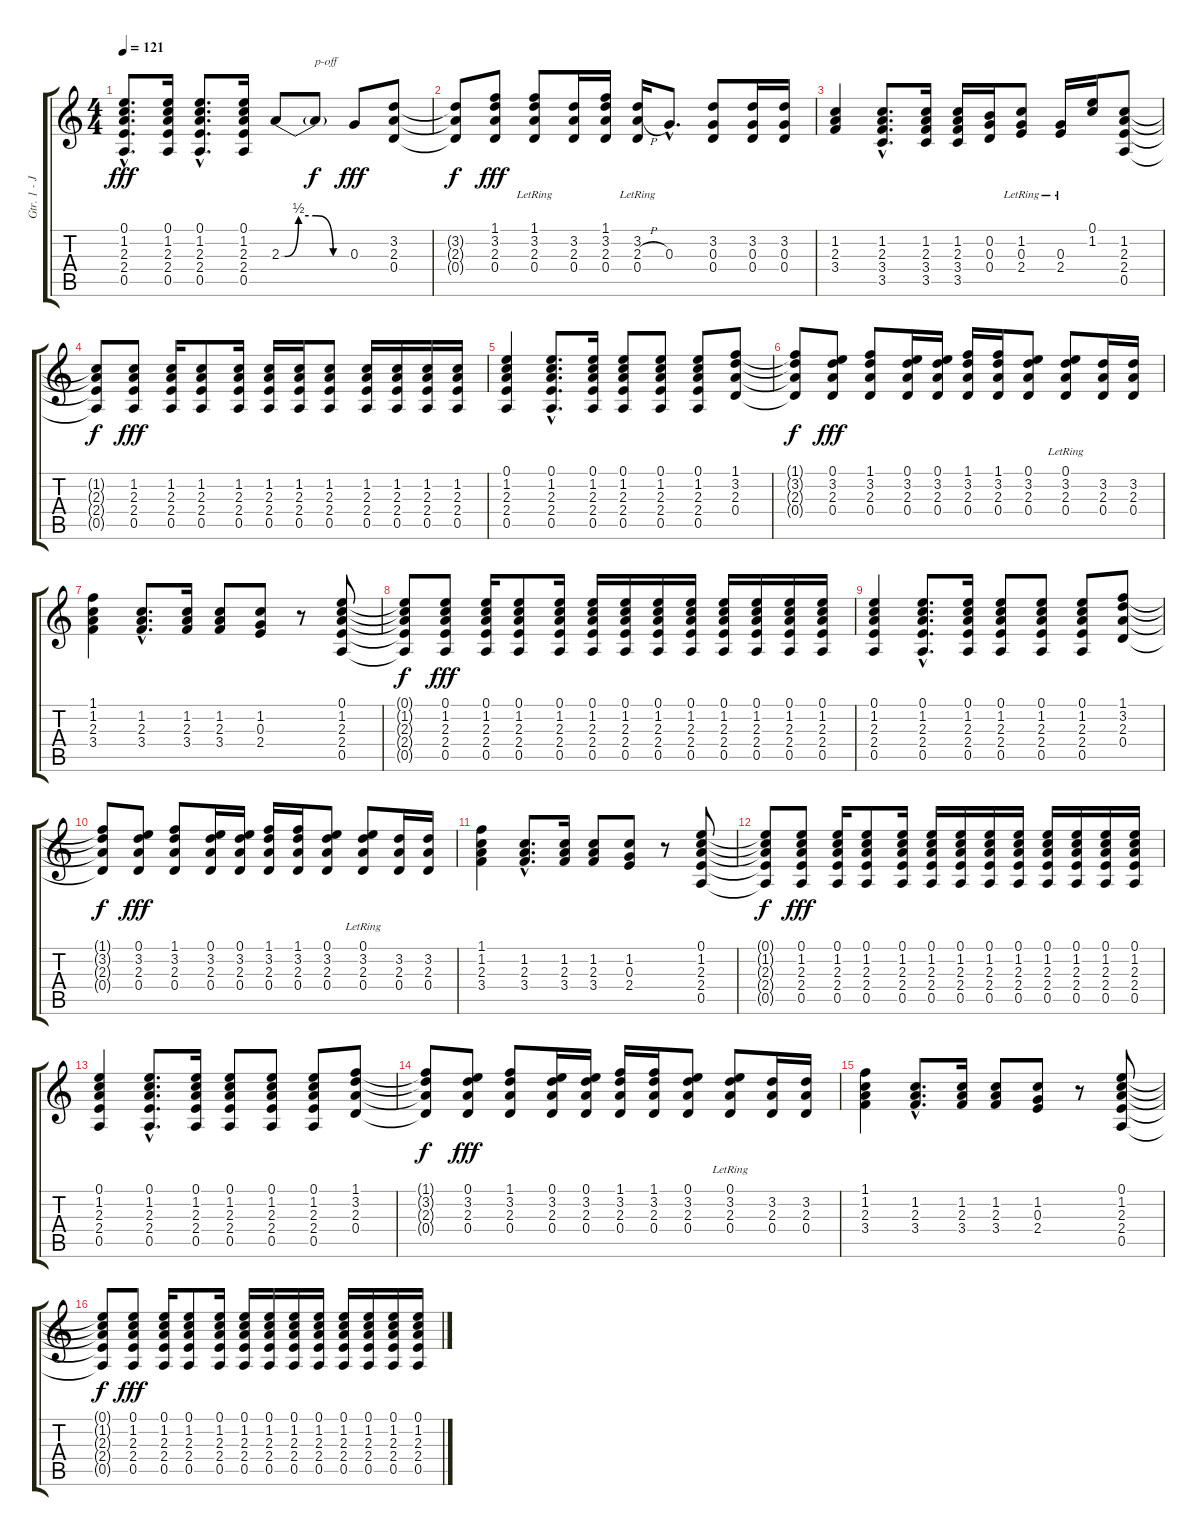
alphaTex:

\track ("Gtr. 1 - John " "Gtr. 1 - J") {instrument overdrivenguitar}
\staff {score tabs}
\tuning (E4 B3 G3 D3 A2 E2) {hide}
\ts (4 4)
\tempo 121
\clef g2
\ks c
(0.1{hac} 1.2{hac} 2.3{hac} 2.4{hac} 0.5{hac}).8{d dy fff instrument overdrivenguitar} (0.1 1.2 2.3 2.4 0.5).16 (0.1{hac} 1.2{hac} 2.3{hac} 2.4{hac} 0.5{hac}).8{d} (0.1 1.2 2.3 2.4 0.5).16 2.3{be (custom 0 0 3 0 15 2 30 2 45 0 60 0)}.8 2.3{t}.8{txt "p-off" dy f} 0.3.8{dy fff} (3.2 2.3 0.4).8 |
(3.2{t} 2.3{t} 0.4{t}).8{dy f} (1.1 3.2 2.3 0.4).8{dy fff} (1.1{lr} 3.2 2.3 0.4).8 (3.2 2.3 0.4).16 (1.1 3.2 2.3 0.4).16 (3.2{lr} 2.3{h} 0.4{lr}).16 0.3{hac}.8{d} (3.2 0.3 0.4).8 (3.2 0.3 0.4).16 (3.2 0.3 0.4).16 |
(1.2 2.3 3.4).4 (1.2{hac} 2.3{hac} 3.4{hac} 3.5{hac}).8{d} (1.2 2.3 3.4 3.5).16 (1.2 2.3 3.4 3.5).16 (0.2 0.3 0.4).16 (1.2{lr} 0.3 2.4).8 (0.3{lr} 2.4{lr}).16 (0.1 1.2).16 (1.2 2.3 2.4 0.5).8 |
(1.2{t} 2.3{t} 2.4{t} 0.5{t}).8{dy f} (1.2 2.3 2.4 0.5).8{dy fff} (1.2 2.3 2.4 0.5).16 (1.2 2.3 2.4 0.5).8 (1.2 2.3 2.4 0.5).16 (1.2 2.3 2.4 0.5).16 (1.2 2.3 2.4 0.5).16 (1.2 2.3 2.4 0.5).8 (1.2 2.3 2.4 0.5).16 (1.2 2.3 2.4 0.5).16 (1.2 2.3 2.4 0.5).16 (1.2 2.3 2.4 0.5).16 |
(0.1 1.2 2.3 2.4 0.5).4 (0.1{hac} 1.2{hac} 2.3{hac} 2.4{hac} 0.5{hac}).8{d} (0.1 1.2 2.3 2.4 0.5).16 (0.1 1.2 2.3 2.4 0.5).8 (0.1 1.2 2.3 2.4 0.5).8 (0.1 1.2 2.3 2.4 0.5).8 (1.1 3.2 2.3 0.4).8 |
(1.1{t} 3.2{t} 2.3{t} 0.4{t}).8{dy f} (0.1 3.2 2.3 0.4).8{dy fff} (1.1 3.2 2.3 0.4).8 (0.1 3.2 2.3 0.4).16 (0.1 3.2 2.3 0.4).16 (1.1 3.2 2.3 0.4).16 (1.1 3.2 2.3 0.4).16 (0.1 3.2 2.3 0.4).8 (0.1{lr} 3.2 2.3 0.4).8 (3.2 2.3 0.4).16 (3.2 2.3 0.4).16 |
(1.1 1.2 2.3 3.4).4 (1.2{hac} 2.3{hac} 3.4{hac}).8{d} (1.2 2.3 3.4).16 (1.2 2.3 3.4).8 (1.2 0.3 2.4).8 r.8 (0.1 1.2 2.3 2.4 0.5).8 |
(0.1{t} 1.2{t} 2.3{t} 2.4{t} 0.5{t}).8{dy f} (0.1 1.2 2.3 2.4 0.5).8{dy fff} (0.1 1.2 2.3 2.4 0.5).16 (0.1 1.2 2.3 2.4 0.5).8 (0.1 1.2 2.3 2.4 0.5).16 (0.1 1.2 2.3 2.4 0.5).16 (0.1 1.2 2.3 2.4 0.5).16 (0.1 1.2 2.3 2.4 0.5).16 (0.1 1.2 2.3 2.4 0.5).16 (0.1 1.2 2.3 2.4 0.5).16 (0.1 1.2 2.3 2.4 0.5).16 (0.1 1.2 2.3 2.4 0.5).16 (0.1 1.2 2.3 2.4 0.5).16 |
(0.1 1.2 2.3 2.4 0.5).4 (0.1{hac} 1.2{hac} 2.3{hac} 2.4{hac} 0.5{hac}).8{d} (0.1 1.2 2.3 2.4 0.5).16 (0.1 1.2 2.3 2.4 0.5).8 (0.1 1.2 2.3 2.4 0.5).8 (0.1 1.2 2.3 2.4 0.5).8 (1.1 3.2 2.3 0.4).8 |
(1.1{t} 3.2{t} 2.3{t} 0.4{t}).8{dy f} (0.1 3.2 2.3 0.4).8{dy fff} (1.1 3.2 2.3 0.4).8 (0.1 3.2 2.3 0.4).16 (0.1 3.2 2.3 0.4).16 (1.1 3.2 2.3 0.4).16 (1.1 3.2 2.3 0.4).16 (0.1 3.2 2.3 0.4).8 (0.1{lr} 3.2 2.3 0.4).8 (3.2 2.3 0.4).16 (3.2 2.3 0.4).16 |
(1.1 1.2 2.3 3.4).4 (1.2{hac} 2.3{hac} 3.4{hac}).8{d} (1.2 2.3 3.4).16 (1.2 2.3 3.4).8 (1.2 0.3 2.4).8 r.8 (0.1 1.2 2.3 2.4 0.5).8 |
(0.1{t} 1.2{t} 2.3{t} 2.4{t} 0.5{t}).8{dy f} (0.1 1.2 2.3 2.4 0.5).8{dy fff} (0.1 1.2 2.3 2.4 0.5).16 (0.1 1.2 2.3 2.4 0.5).8 (0.1 1.2 2.3 2.4 0.5).16 (0.1 1.2 2.3 2.4 0.5).16 (0.1 1.2 2.3 2.4 0.5).16 (0.1 1.2 2.3 2.4 0.5).16 (0.1 1.2 2.3 2.4 0.5).16 (0.1 1.2 2.3 2.4 0.5).16 (0.1 1.2 2.3 2.4 0.5).16 (0.1 1.2 2.3 2.4 0.5).16 (0.1 1.2 2.3 2.4 0.5).16 |
(0.1 1.2 2.3 2.4 0.5).4 (0.1{hac} 1.2{hac} 2.3{hac} 2.4{hac} 0.5{hac}).8{d} (0.1 1.2 2.3 2.4 0.5).16 (0.1 1.2 2.3 2.4 0.5).8 (0.1 1.2 2.3 2.4 0.5).8 (0.1 1.2 2.3 2.4 0.5).8 (1.1 3.2 2.3 0.4).8 |
(1.1{t} 3.2{t} 2.3{t} 0.4{t}).8{dy f} (0.1 3.2 2.3 0.4).8{dy fff} (1.1 3.2 2.3 0.4).8 (0.1 3.2 2.3 0.4).16 (0.1 3.2 2.3 0.4).16 (1.1 3.2 2.3 0.4).16 (1.1 3.2 2.3 0.4).16 (0.1 3.2 2.3 0.4).8 (0.1{lr} 3.2 2.3 0.4).8 (3.2 2.3 0.4).16 (3.2 2.3 0.4).16 |
(1.1 1.2 2.3 3.4).4 (1.2{hac} 2.3{hac} 3.4{hac}).8{d} (1.2 2.3 3.4).16 (1.2 2.3 3.4).8 (1.2 0.3 2.4).8 r.8 (0.1 1.2 2.3 2.4 0.5).8 |
(0.1{t} 1.2{t} 2.3{t} 2.4{t} 0.5{t}).8{dy f} (0.1 1.2 2.3 2.4 0.5).8{dy fff} (0.1 1.2 2.3 2.4 0.5).16 (0.1 1.2 2.3 2.4 0.5).8 (0.1 1.2 2.3 2.4 0.5).16 (0.1 1.2 2.3 2.4 0.5).16 (0.1 1.2 2.3 2.4 0.5).16 (0.1 1.2 2.3 2.4 0.5).16 (0.1 1.2 2.3 2.4 0.5).16 (0.1 1.2 2.3 2.4 0.5).16 (0.1 1.2 2.3 2.4 0.5).16 (0.1 1.2 2.3 2.4 0.5).16 (0.1 1.2 2.3 2.4 0.5).16
